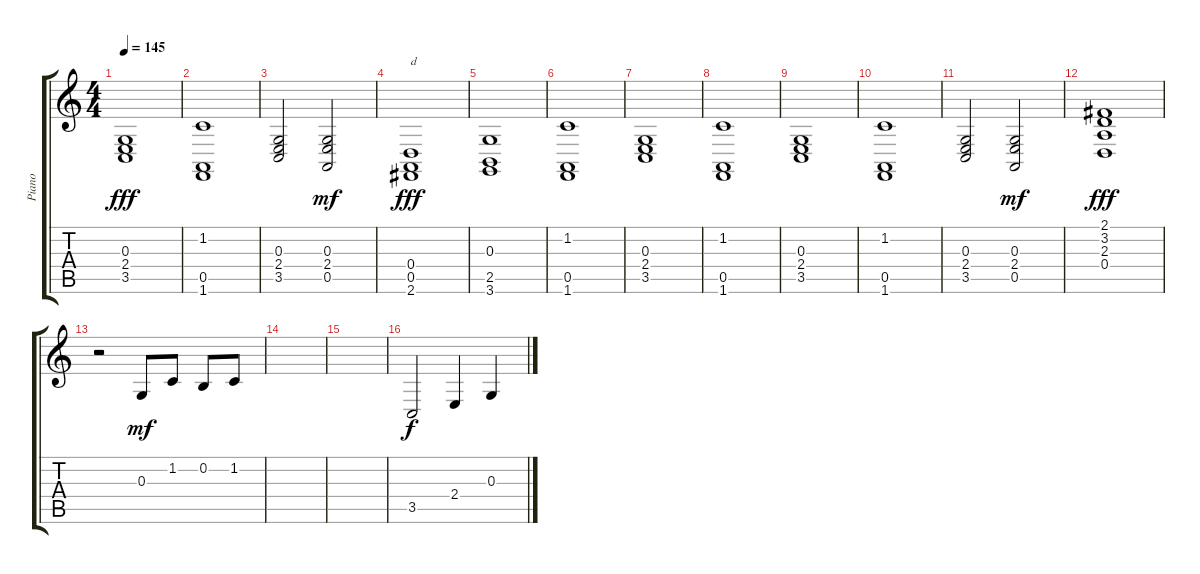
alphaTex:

\track ("Piano" "Piano") {instrument brightacousticpiano}
\staff {score tabs}
\tuning (E4 B3 G3 D3 A2 E2) {hide}
\ts (4 4)
\tempo 145
\clef g2
\ks c
(0.3 2.4 3.5).1{dy fff} |
(1.2 0.5 1.6).1 |
(0.3 2.4 3.5).2 (0.3 2.4 0.5).2{dy mf} |
(0.4 0.5 2.6).1{txt "d" dy fff} |
(0.3 2.5 3.6).1 |
(1.2 0.5 1.6).1 |
(0.3 2.4 3.5).1 |
(1.2 0.5 1.6).1 |
(0.3 2.4 3.5).1 |
(1.2 0.5 1.6).1 |
(0.3 2.4 3.5).2 (0.3 2.4 0.5).2{dy mf} |
(2.1 3.2 2.3 0.4).1{dy fff} |
r.2 0.3.8{dy mf} 1.2.8 0.2.8 1.2.8 |
|
|
3.5.2{dy f} 2.4.4 0.3.4
